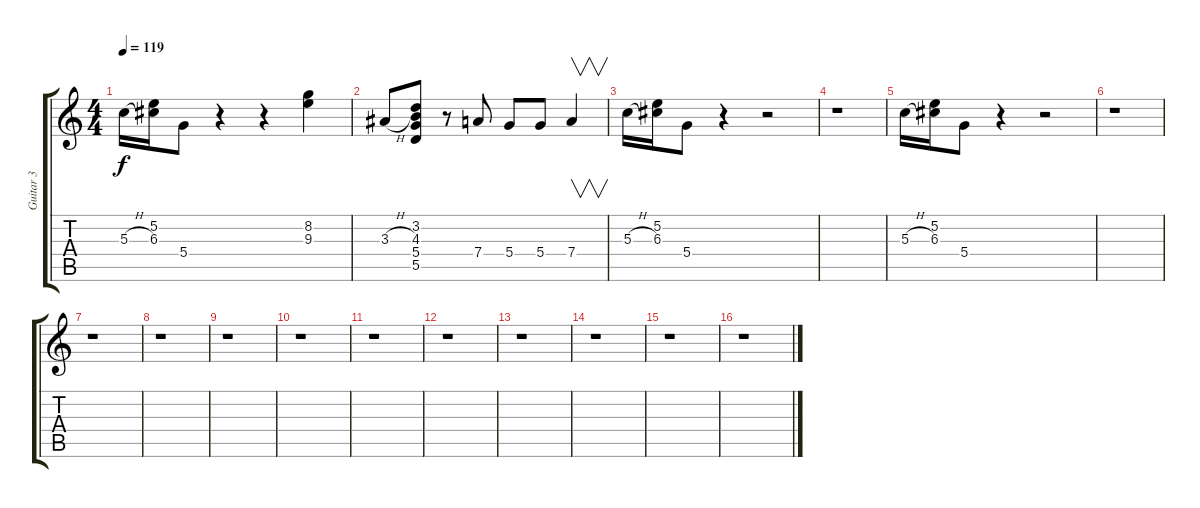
\track ("Guitar 3" "Guitar 3") {instrument acousticguitarsteel}
\staff {score tabs}
\tuning (E4 B3 G3 D3 A2 E2) {hide}
\ts (4 4)
\tempo 119
\clef g2
\ks c
5.3{h}.16{dy f} (5.2 6.3).16 5.4.8 r.4 r.4 (8.2 9.3).4 |
3.3{h}.8 (3.2 4.3 5.4 5.5).8 r.8 7.4.8 5.4.8 5.4.8 7.4.4{v} |
5.3{h}.16 (5.2 6.3).16 5.4.8 r.4 r.2 |
r.1 |
5.3{h}.16 (5.2 6.3).16 5.4.8 r.4 r.2 |
r.1 |
r.1 |
r.1 |
r.1 |
r.1 |
r.1 |
r.1 |
r.1 |
r.1 |
r.1 |
r.1
